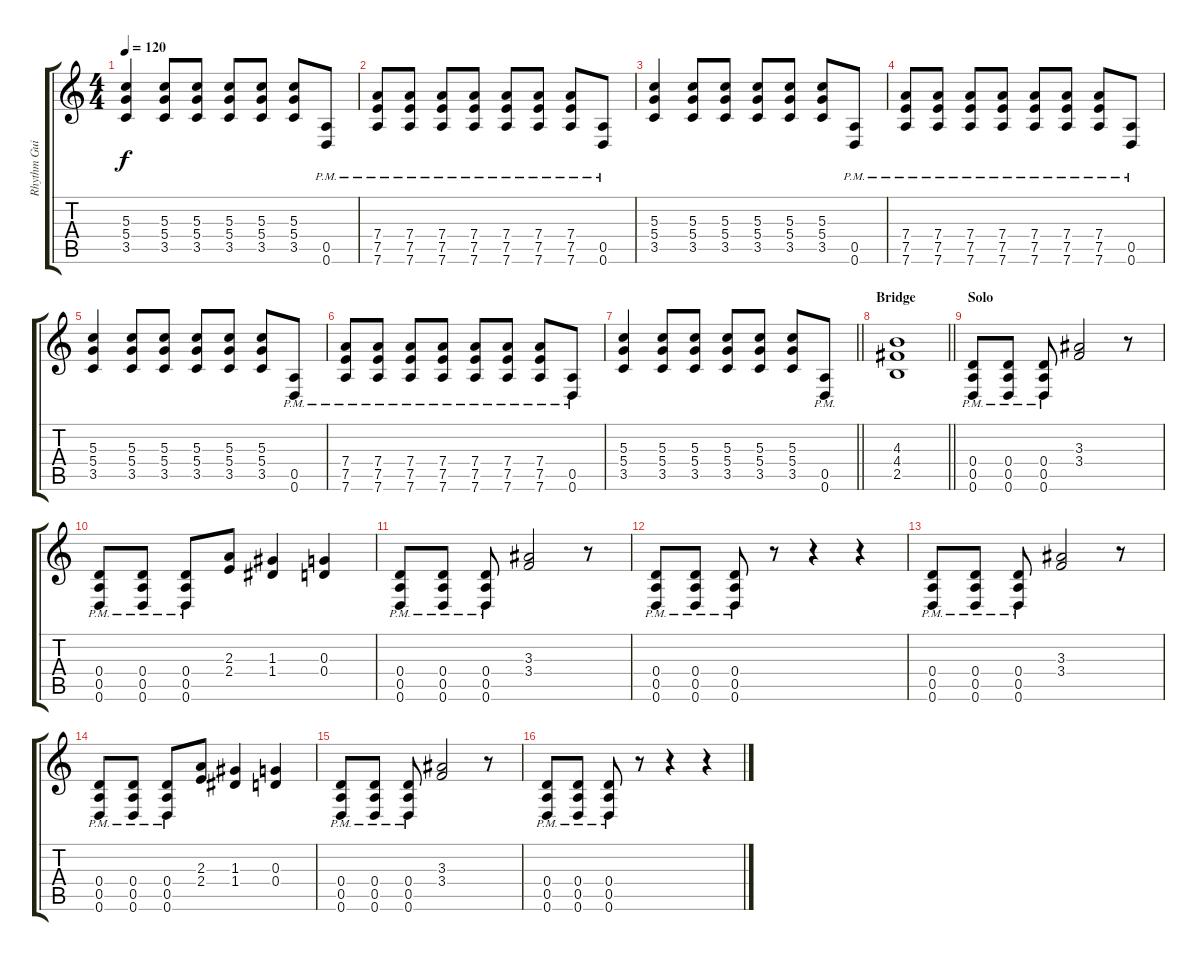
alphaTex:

\track ("Rhythm Guitar" "Rhythm Gui") {instrument distortionguitar}
\staff {score tabs}
\tuning (E4 B3 G3 D3 A2 D2) {hide}
\ts (4 4)
\tempo 120
\clef g2
\ks c
(5.3 5.4 3.5).4{dy f} (5.3 5.4 3.5).8 (5.3 5.4 3.5).8 (5.3 5.4 3.5).8 (5.3 5.4 3.5).8 (5.3 5.4 3.5).8 (0.5 0.6{pm}).8 |
(7.4 7.5 7.6{pm}).8 (7.4 7.5 7.6{pm}).8 (7.4 7.5 7.6{pm}).8 (7.4 7.5 7.6{pm}).8 (7.4 7.5 7.6{pm}).8 (7.4 7.5 7.6{pm}).8 (7.4 7.5 7.6{pm}).8 (0.5 0.6{pm}).8 |
(5.3 5.4 3.5).4 (5.3 5.4 3.5).8 (5.3 5.4 3.5).8 (5.3 5.4 3.5).8 (5.3 5.4 3.5).8 (5.3 5.4 3.5).8 (0.5 0.6{pm}).8 |
(7.4 7.5 7.6{pm}).8 (7.4 7.5 7.6{pm}).8 (7.4 7.5 7.6{pm}).8 (7.4 7.5 7.6{pm}).8 (7.4 7.5 7.6{pm}).8 (7.4 7.5 7.6{pm}).8 (7.4 7.5 7.6{pm}).8 (0.5 0.6{pm}).8 |
(5.3 5.4 3.5).4 (5.3 5.4 3.5).8 (5.3 5.4 3.5).8 (5.3 5.4 3.5).8 (5.3 5.4 3.5).8 (5.3 5.4 3.5).8 (0.5 0.6{pm}).8 |
(7.4 7.5 7.6{pm}).8 (7.4 7.5 7.6{pm}).8 (7.4 7.5 7.6{pm}).8 (7.4 7.5 7.6{pm}).8 (7.4 7.5 7.6{pm}).8 (7.4 7.5 7.6{pm}).8 (7.4 7.5 7.6{pm}).8 (0.5 0.6{pm}).8 |
\barLineRight lightlight
(5.3 5.4 3.5).4 (5.3 5.4 3.5).8 (5.3 5.4 3.5).8 (5.3 5.4 3.5).8 (5.3 5.4 3.5).8 (5.3 5.4 3.5).8 (0.5 0.6{pm}).8 |
\section ("" "Bridge")
\barLineRight lightlight
(4.3 4.4 2.5).1 |
\section ("" "Solo")
(0.4{pm} 0.5{pm} 0.6{pm}).8 (0.4{pm} 0.5{pm} 0.6{pm}).8 (0.4{pm} 0.5{pm} 0.6{pm}).8 (3.3 3.4).2 r.8 |
(0.4{pm} 0.5{pm} 0.6{pm}).8 (0.4{pm} 0.5{pm} 0.6{pm}).8 (0.4{pm} 0.5{pm} 0.6{pm}).8 (2.3 2.4).8 (1.3 1.4).4 (0.3 0.4).4 |
(0.4{pm} 0.5{pm} 0.6{pm}).8 (0.4{pm} 0.5{pm} 0.6{pm}).8 (0.4{pm} 0.5{pm} 0.6{pm}).8 (3.3 3.4).2 r.8 |
(0.4{pm} 0.5{pm} 0.6{pm}).8 (0.4{pm} 0.5{pm} 0.6{pm}).8 (0.4{pm} 0.5{pm} 0.6{pm}).8 r.8 r.4 r.4 |
(0.4{pm} 0.5{pm} 0.6{pm}).8 (0.4{pm} 0.5{pm} 0.6{pm}).8 (0.4{pm} 0.5{pm} 0.6{pm}).8 (3.3 3.4).2 r.8 |
(0.4{pm} 0.5{pm} 0.6{pm}).8 (0.4{pm} 0.5{pm} 0.6{pm}).8 (0.4{pm} 0.5{pm} 0.6{pm}).8 (2.3 2.4).8 (1.3 1.4).4 (0.3 0.4).4 |
(0.4{pm} 0.5{pm} 0.6{pm}).8 (0.4{pm} 0.5{pm} 0.6{pm}).8 (0.4{pm} 0.5{pm} 0.6{pm}).8 (3.3 3.4).2 r.8 |
(0.4{pm} 0.5{pm} 0.6{pm}).8 (0.4{pm} 0.5{pm} 0.6{pm}).8 (0.4{pm} 0.5{pm} 0.6{pm}).8 r.8 r.4 r.4
